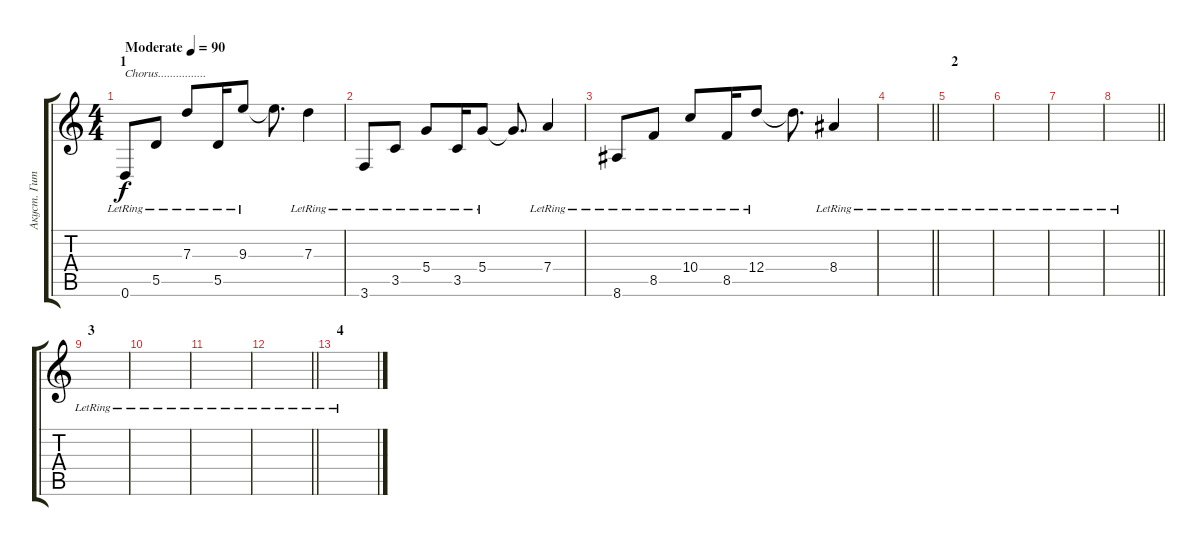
\track ("Акуст. Гитара" "Акуст. Гит") {instrument acousticguitarsteel}
\staff {score tabs}
\tuning (E4 B3 G3 D3 A2 D2) {hide}
\ts (4 4)
\section ("" "1")
\tempo (90 "Moderate")
\clef g2
\ks c
0.6{lr}.8{txt "Chorus................" dy f instrument acousticguitarsteel} 5.5{lr}.8 7.3{lr}.8 5.5{lr}.16 9.3{lr}.8 9.3{t}.8{d} 7.3{lr}.4 |
3.6{lr}.8 3.5{lr}.8 5.4{lr}.8 3.5{lr}.16 5.4{lr}.8 5.4{t}.8{d} 7.4{lr}.4 |
8.6{lr}.8 8.5{lr}.8 10.4{lr}.8 8.5{lr}.16 12.4{lr}.8 12.4{t}.8{d} 8.4{lr}.4 |
\barLineRight lightlight
|
\section ("" "2")
|
|
|
\barLineRight lightlight
|
\section ("" "3")
|
|
|
\barLineRight lightlight
|
\section ("" "4")
